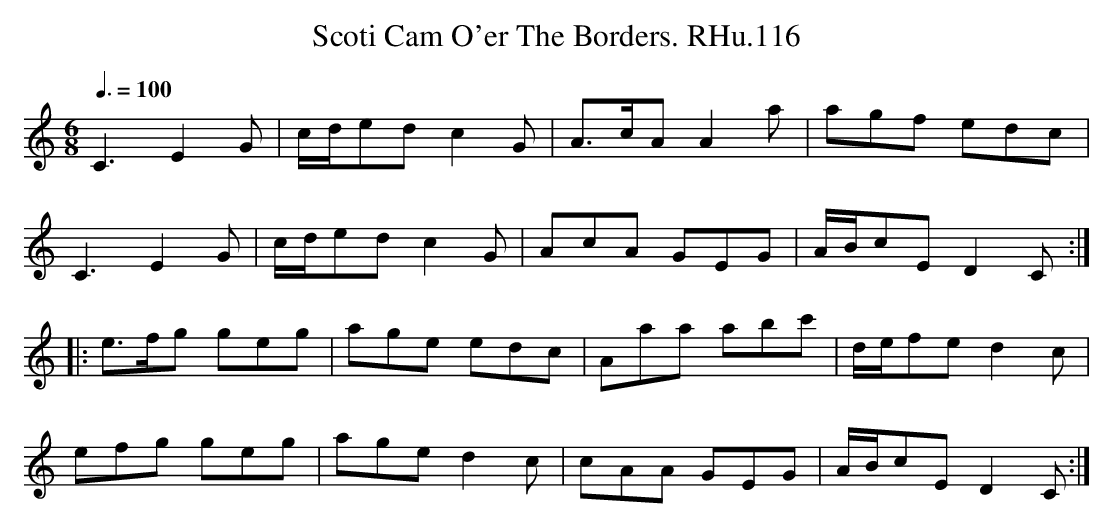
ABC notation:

X:1
T:Scoti Cam O'er The Borders. RHu.116
M:6/8
L:1/8
Q:3/8=100
K:C
C3E2G|c/d/ed c2G|A>cA A2a|agf edc|
C3E2G|c/d/ed c2G|AcA GEG|A/B/cE D2C:|
|:e>fg geg|age edc|Aaa abc'|d/e/fe d2c|
efg geg|age d2c|cAA GEG|A/B/cE D2C:|
